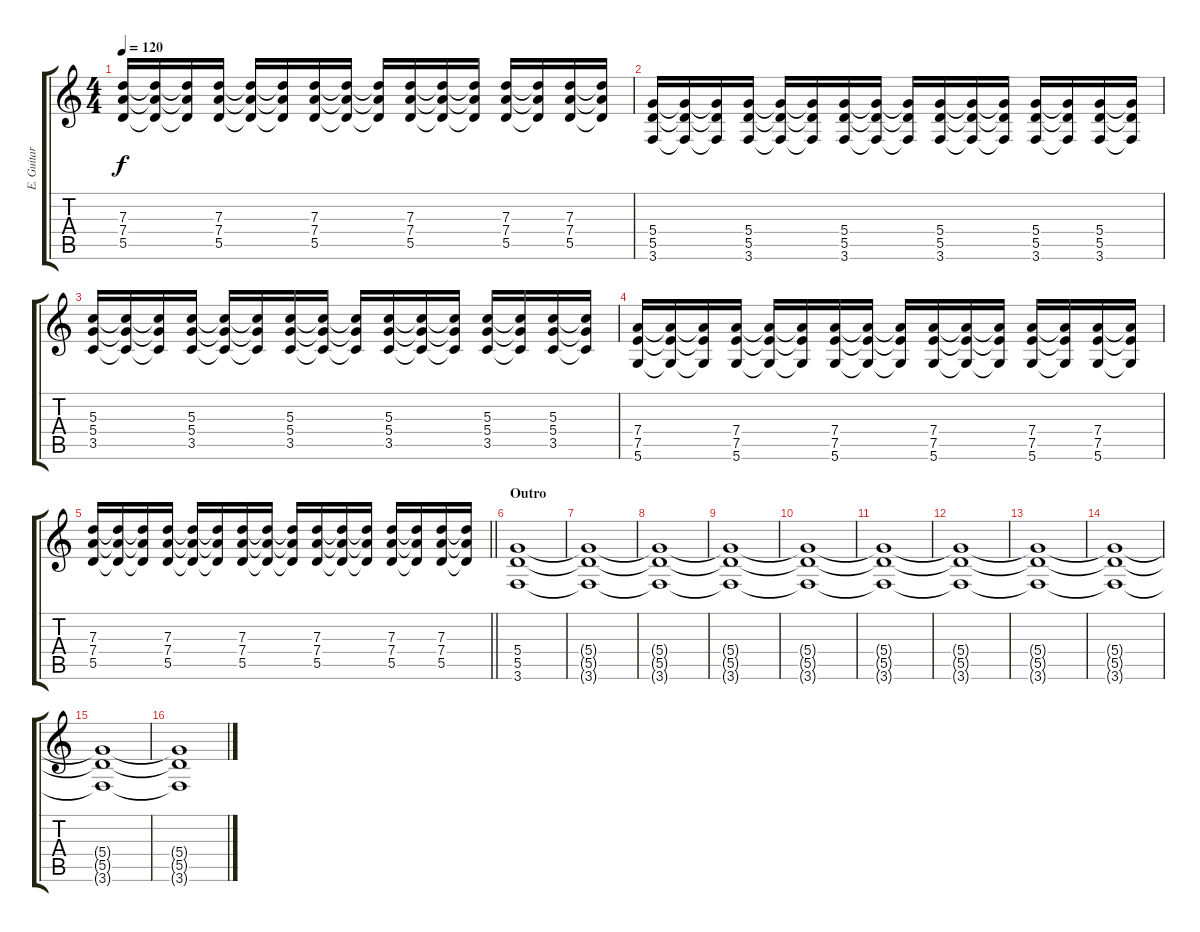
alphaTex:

\track ("E. Guitar II" "E. Guitar ") {instrument distortionguitar}
\staff {score tabs}
\tuning (E4 B3 G3 D3 A2 D2) {hide}
\ts (4 4)
\tempo 120
\clef g2
\ks c
(7.3 7.4 5.5).16{dy f} (7.3{t} 7.4{t} 5.5{t}).16 (7.3{t} 7.4{t} 5.5{t}).16 (7.3 7.4 5.5).16 (7.3{t} 7.4{t} 5.5{t}).16 (7.3{t} 7.4{t} 5.5{t}).16 (7.3 7.4 5.5).16 (7.3{t} 7.4{t} 5.5{t}).16 (7.3{t} 7.4{t} 5.5{t}).16 (7.3 7.4 5.5).16 (7.3{t} 7.4{t} 5.5{t}).16 (7.3{t} 7.4{t} 5.5{t}).16 (7.3 7.4 5.5).16 (7.3{t} 7.4{t} 5.5{t}).16 (7.3 7.4 5.5).16 (7.3{t} 7.4{t} 5.5{t}).16 |
(5.4 5.5 3.6).16 (5.4{t} 5.5{t} 3.6{t}).16 (5.4{t} 5.5{t} 3.6{t}).16 (5.4 5.5 3.6).16 (5.4{t} 5.5{t} 3.6{t}).16 (5.4{t} 5.5{t} 3.6{t}).16 (5.4 5.5 3.6).16 (5.4{t} 5.5{t} 3.6{t}).16 (5.4{t} 5.5{t} 3.6{t}).16 (5.4 5.5 3.6).16 (5.4{t} 5.5{t} 3.6{t}).16 (5.4{t} 5.5{t} 3.6{t}).16 (5.4 5.5 3.6).16 (5.4{t} 5.5{t} 3.6{t}).16 (5.4 5.5 3.6).16 (5.4{t} 5.5{t} 3.6{t}).16 |
(5.3 5.4 3.5).16 (5.3{t} 5.4{t} 3.5{t}).16 (5.3{t} 5.4{t} 3.5{t}).16 (5.3 5.4 3.5).16 (5.3{t} 5.4{t} 3.5{t}).16 (5.3{t} 5.4{t} 3.5{t}).16 (5.3 5.4 3.5).16 (5.3{t} 5.4{t} 3.5{t}).16 (5.3{t} 5.4{t} 3.5{t}).16 (5.3 5.4 3.5).16 (5.3{t} 5.4{t} 3.5{t}).16 (5.3{t} 5.4{t} 3.5{t}).16 (5.3 5.4 3.5).16 (5.3{t} 5.4{t} 3.5{t}).16 (5.3 5.4 3.5).16 (5.3{t} 5.4{t} 3.5{t}).16 |
(7.4 7.5 5.6).16 (7.4{t} 7.5{t} 5.6{t}).16 (7.4{t} 7.5{t} 5.6{t}).16 (7.4 7.5 5.6).16 (7.4{t} 7.5{t} 5.6{t}).16 (7.4{t} 7.5{t} 5.6{t}).16 (7.4 7.5 5.6).16 (7.4{t} 7.5{t} 5.6{t}).16 (7.4{t} 7.5{t} 5.6{t}).16 (7.4 7.5 5.6).16 (7.4{t} 7.5{t} 5.6{t}).16 (7.4{t} 7.5{t} 5.6{t}).16 (7.4 7.5 5.6).16 (7.4{t} 7.5{t} 5.6{t}).16 (7.4 7.5 5.6).16 (7.4{t} 7.5{t} 5.6{t}).16 |
\barLineRight lightlight
(7.3 7.4 5.5).16 (7.3{t} 7.4{t} 5.5{t}).16 (7.3{t} 7.4{t} 5.5{t}).16 (7.3 7.4 5.5).16 (7.3{t} 7.4{t} 5.5{t}).16 (7.3{t} 7.4{t} 5.5{t}).16 (7.3 7.4 5.5).16 (7.3{t} 7.4{t} 5.5{t}).16 (7.3{t} 7.4{t} 5.5{t}).16 (7.3 7.4 5.5).16 (7.3{t} 7.4{t} 5.5{t}).16 (7.3{t} 7.4{t} 5.5{t}).16 (7.3 7.4 5.5).16 (7.3{t} 7.4{t} 5.5{t}).16 (7.3 7.4 5.5).16 (7.3{t} 7.4{t} 5.5{t}).16 |
\section ("" "Outro")
(5.4 5.5 3.6).1 |
(5.4{t} 5.5{t} 3.6{t}).1 |
(5.4{t} 5.5{t} 3.6{t}).1 |
(5.4{t} 5.5{t} 3.6{t}).1 |
(5.4{t} 5.5{t} 3.6{t}).1 |
(5.4{t} 5.5{t} 3.6{t}).1 |
(5.4{t} 5.5{t} 3.6{t}).1 |
(5.4{t} 5.5{t} 3.6{t}).1 |
(5.4{t} 5.5{t} 3.6{t}).1 |
(5.4{t} 5.5{t} 3.6{t}).1 |
(5.4{t} 5.5{t} 3.6{t}).1
